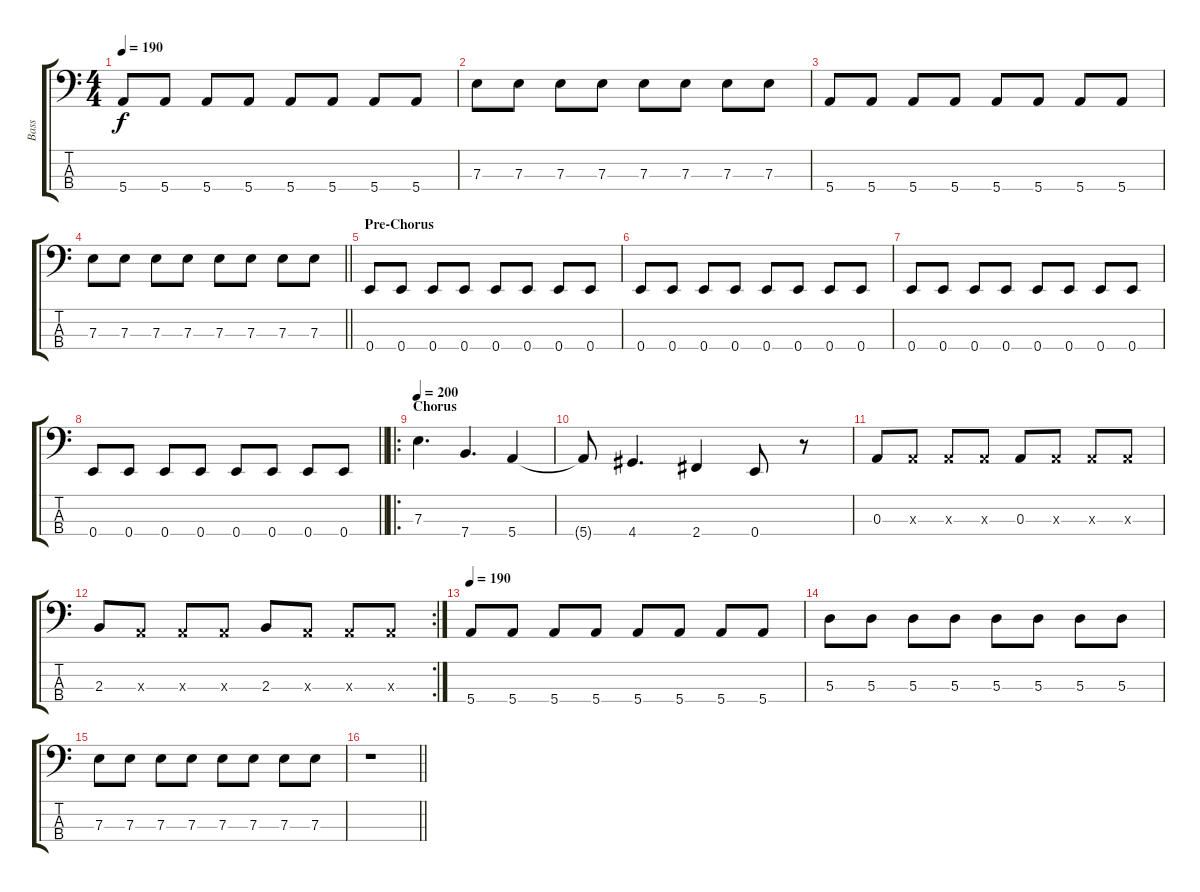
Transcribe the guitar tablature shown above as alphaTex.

\track ("Bass" "Bass") {instrument electricbassfinger}
\staff {score tabs}
\tuning (G2 D2 A1 E1) {hide}
\ts (4 4)
\tempo 190
\clef f4
\ks c
5.4.8{dy f} 5.4.8 5.4.8 5.4.8 5.4.8 5.4.8 5.4.8 5.4.8 |
7.3.8 7.3.8 7.3.8 7.3.8 7.3.8 7.3.8 7.3.8 7.3.8 |
5.4.8 5.4.8 5.4.8 5.4.8 5.4.8 5.4.8 5.4.8 5.4.8 |
\barLineRight lightlight
7.3.8 7.3.8 7.3.8 7.3.8 7.3.8 7.3.8 7.3.8 7.3.8 |
\section ("" "Pre-Chorus")
0.4.8 0.4.8 0.4.8 0.4.8 0.4.8 0.4.8 0.4.8 0.4.8 |
0.4.8 0.4.8 0.4.8 0.4.8 0.4.8 0.4.8 0.4.8 0.4.8 |
0.4.8 0.4.8 0.4.8 0.4.8 0.4.8 0.4.8 0.4.8 0.4.8 |
\barLineRight lightlight
0.4.8 0.4.8 0.4.8 0.4.8 0.4.8 0.4.8 0.4.8 0.4.8 |
\ro
\section ("" "Chorus")
\tempo 200
7.3.4{d} 7.4.4{d} 5.4.4 |
5.4{t}.8 4.4.4{d} 2.4.4 0.4.8 r.8 |
0.3.8 0.3{x}.8 0.3{x}.8 0.3{x}.8 0.3.8 0.3{x}.8 0.3{x}.8 0.3{x}.8 |
\rc 2
2.3.8 0.3{x}.8 0.3{x}.8 0.3{x}.8 2.3.8 0.3{x}.8 0.3{x}.8 0.3{x}.8 |
\tempo 190
5.4.8 5.4.8 5.4.8 5.4.8 5.4.8 5.4.8 5.4.8 5.4.8 |
5.3.8 5.3.8 5.3.8 5.3.8 5.3.8 5.3.8 5.3.8 5.3.8 |
7.3.8 7.3.8 7.3.8 7.3.8 7.3.8 7.3.8 7.3.8 7.3.8 |
\barLineRight lightlight
r.1
